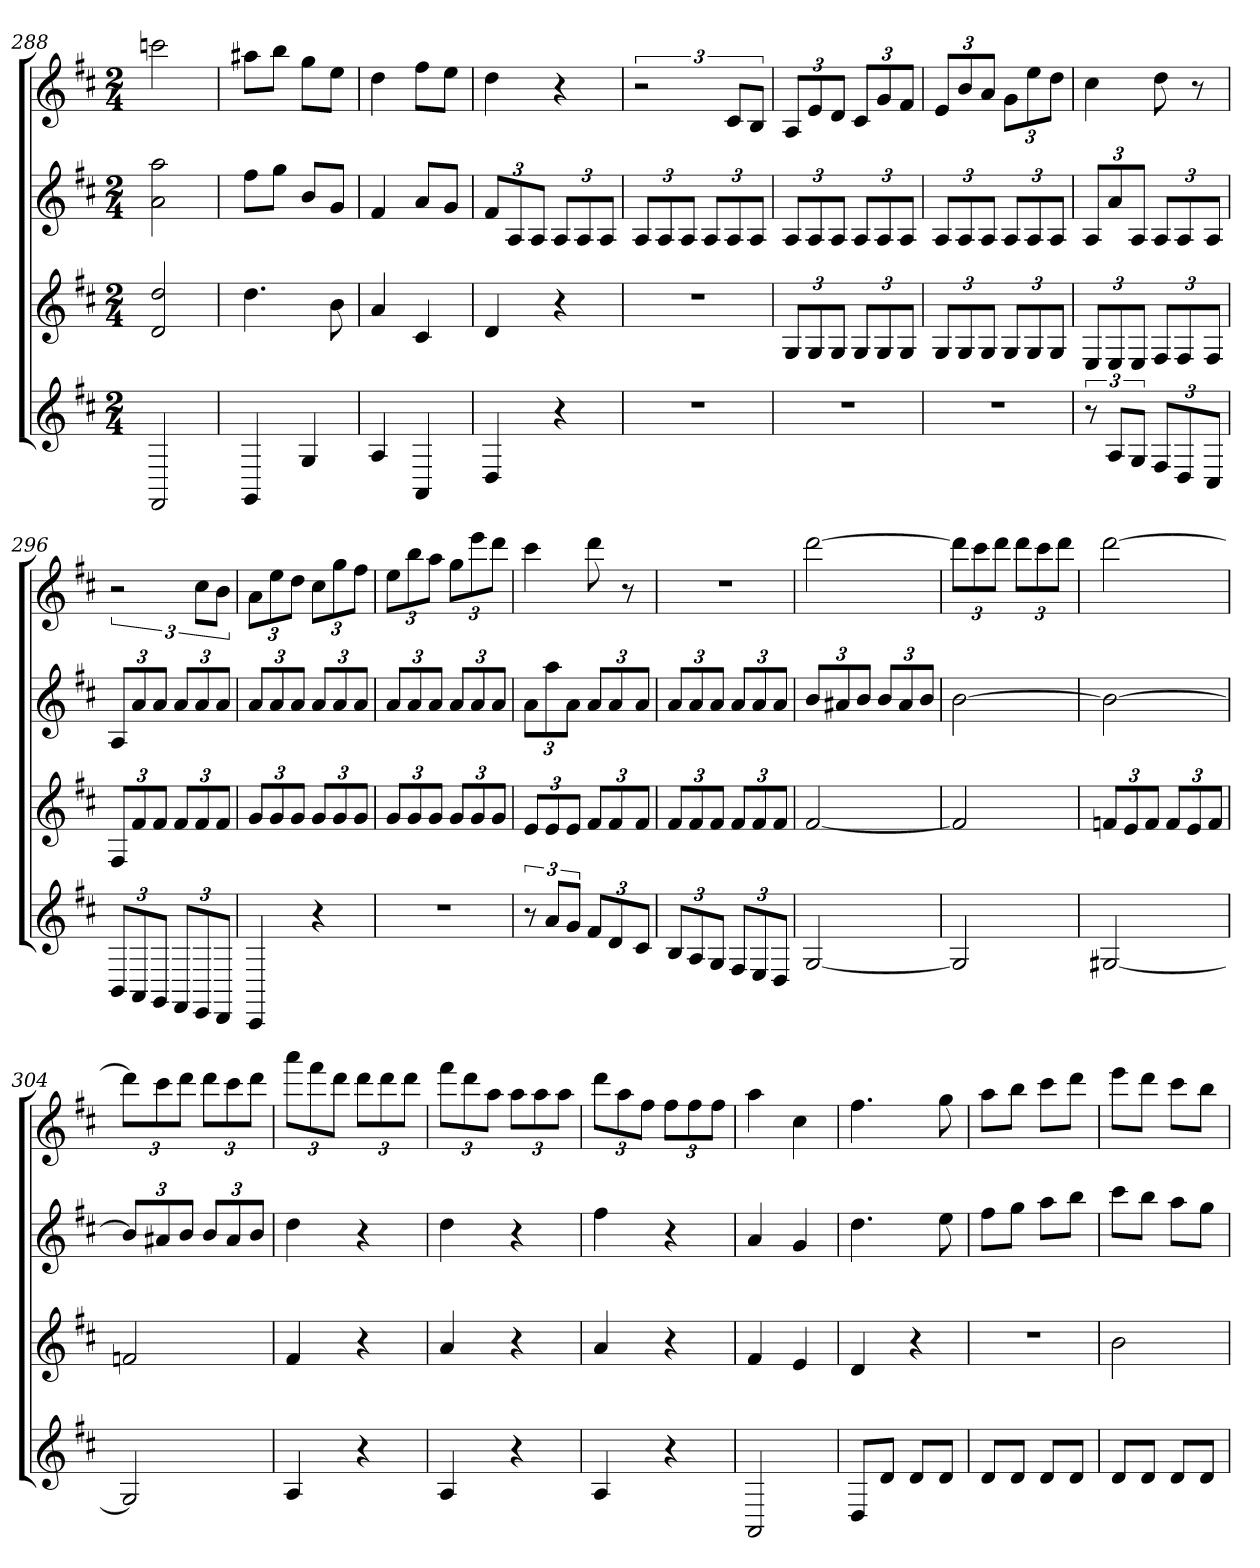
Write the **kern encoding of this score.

**kern	**kern	**kern	**kern
*part4	*part3	*part2	*part1
*staff4	*staff3	*staff2	*staff1
*k[f#c#]	*k[f#c#]	*k[f#c#]	*k[f#c#]
*D:	*D:	*D:	*D:
*M2/4	*M2/4	*M2/4	*M2/4
=288	=288	=288	=288
2FF#	2d 2dd	2a 2aa	2cccn
=289	=289	=289	=289
4GG	4.dd	8ff#L	8aa#XL
.	.	8ggJ	8bbJ
4G	.	8bL	8ggL
.	8b	8gJ	8eeJ
=290	=290	=290	=290
4A	4a	4f#	4dd
4AA	4c#	8aL	8ff#L
.	.	8gJ	8eeJ
=291	=291	=291	=291
4D	4d	12f#L	4dd
.	.	12A	.
.	.	12AJ	.
4r	4r	12AL	4r
.	.	12A	.
.	.	12AJ	.
=292	=292	=292	=292
2r	2r	12AL	3r
.	.	12A	.
.	.	12AJ	.
.	.	12AL	.
.	.	12A	12c#L
.	.	12AJ	12BJ
=293	=293	=293	=293
2r	12GL	12AL	12AL
.	12G	12A	12e
.	12GJ	12AJ	12dJ
.	12GL	12AL	12c#L
.	12G	12A	12g
.	12GJ	12AJ	12f#J
=294	=294	=294	=294
2r	12GL	12AL	12eL
.	12G	12A	12b
.	12GJ	12AJ	12aJ
.	12GL	12AL	12gL
.	12G	12A	12ee
.	12GJ	12AJ	12ddJ
=295	=295	=295	=295
12r	12EL	12AL	4cc#
12AL	12E	12a	.
12GJ	12EJ	12AJ	.
12F#L	12F#L	12AL	8dd
12D	12F#	12A	.
.	.	.	8r
12C#J	12F#J	12AJ	.
=296	=296	=296	=296
12BBL	12F#L	12AL	3r
12AA	12f#	12a	.
12GGJ	12f#J	12aJ	.
12FF#L	12f#L	12aL	.
12EE	12f#	12a	12cc#L
12DDJ	12f#J	12aJ	12bJ
=297	=297	=297	=297
4CC#	12gL	12aL	12aL
.	12g	12a	12ee
.	12gJ	12aJ	12ddJ
4r	12gL	12aL	12cc#L
.	12g	12a	12gg
.	12gJ	12aJ	12ff#J
=298	=298	=298	=298
2r	12gL	12aL	12eeL
.	12g	12a	12bb
.	12gJ	12aJ	12aaJ
.	12gL	12aL	12ggL
.	12g	12a	12eee
.	12gJ	12aJ	12dddJ
=299	=299	=299	=299
12r	12eL	12aL	4ccc#
12aL	12e	12aa	.
12gJ	12eJ	12aJ	.
12f#L	12f#L	12aL	8ddd
12d	12f#	12a	.
.	.	.	8r
12c#J	12f#J	12aJ	.
=300	=300	=300	=300
12BL	12f#L	12aL	2r
12A	12f#	12a	.
12GJ	12f#J	12aJ	.
12F#L	12f#L	12aL	.
12E	12f#	12a	.
12DJ	12f#J	12aJ	.
=301	=301	=301	=301
[2G	[2f#	12bL	[2ddd
.	.	12a#X	.
.	.	12bJ	.
.	.	12bL	.
.	.	12a#	.
.	.	12bJ	.
=302	=302	=302	=302
2G]	2f#]	[2b	12dddL]
.	.	.	12ccc#
.	.	.	12dddJ
.	.	.	12dddL
.	.	.	12ccc#
.	.	.	12dddJ
=303	=303	=303	=303
[2G#X	12fnL	2b_	[2ddd
.	12e	.	.
.	12fJ	.	.
.	12fL	.	.
.	12e	.	.
.	12fJ	.	.
=304	=304	=304	=304
2G#]	2fn	12bL]	12dddL]
.	.	12a#X	12ccc#
.	.	12bJ	12dddJ
.	.	12bL	12dddL
.	.	12a#	12ccc#
.	.	12bJ	12dddJ
=305	=305	=305	=305
4A	4f#	4dd	12aaaL
.	.	.	12fff#
.	.	.	12dddJ
4r	4r	4r	12dddL
.	.	.	12ddd
.	.	.	12dddJ
=306	=306	=306	=306
4A	4a	4dd	12fff#L
.	.	.	12ddd
.	.	.	12aaJ
4r	4r	4r	12aaL
.	.	.	12aa
.	.	.	12aaJ
=307	=307	=307	=307
4A	4a	4ff#	12dddL
.	.	.	12aa
.	.	.	12ff#J
4r	4r	4r	12ff#L
.	.	.	12ff#
.	.	.	12ff#J
=308	=308	=308	=308
2AA	4f#	4a	4aa
.	4e	4g	4cc#
=309	=309	=309	=309
8DL	4d	4.dd	4.ff#
8dJ	.	.	.
8dL	4r	.	.
8dJ	.	8ee	8gg
=310	=310	=310	=310
8dL	2r	8ff#L	8aaL
8dJ	.	8ggJ	8bbJ
8dL	.	8aaL	8ccc#L
8dJ	.	8bbJ	8dddJ
=311	=311	=311	=311
8dL	2b	8ccc#L	8eeeL
8dJ	.	8bbJ	8dddJ
8dL	.	8aaL	8ccc#L
8dJ	.	8ggJ	8bbJ
=	=	=	=
*-	*-	*-	*-
